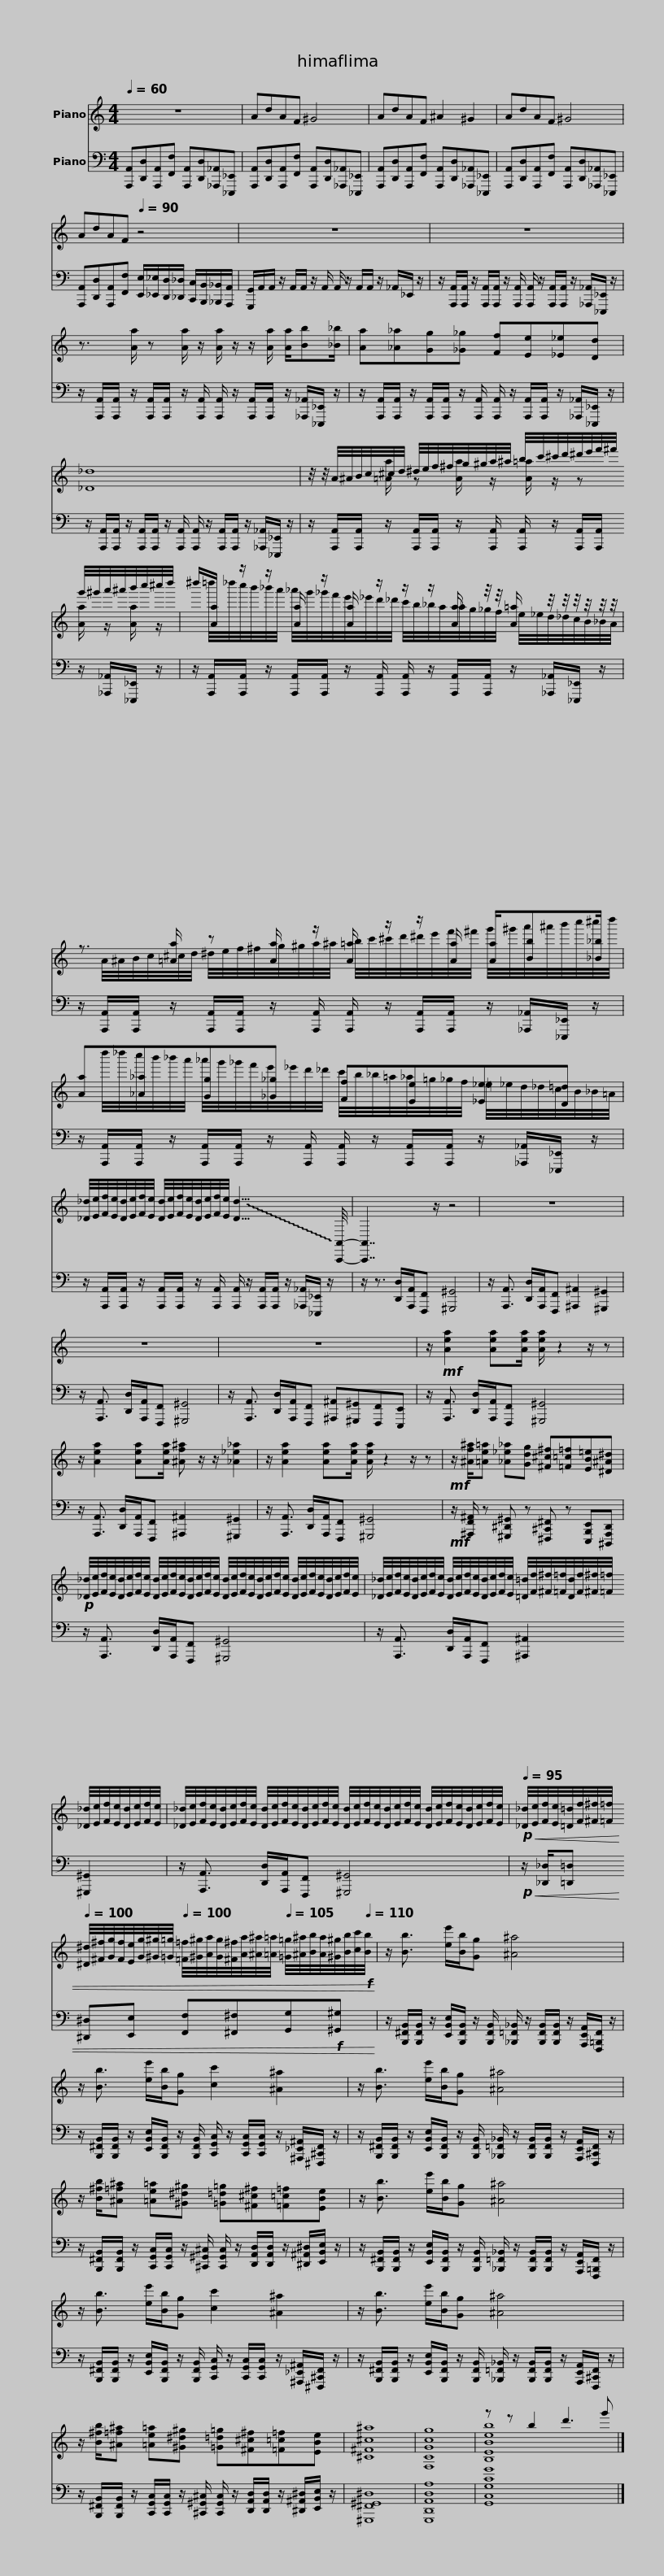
X:1
%%score ( 1 2 ) 3
L:1/8
Q:1/4=60
M:4/4
I:linebreak $
K:C
V:1 treble
V:2 treble
V:3 bass
V:1
 z8 | AdAF ^G4 | AdAF ^A2 ^G2 |$ AdAF ^G4 | AdAF[Q:1/4=90] z4 |$ %5
 z8 | z8 |$ z3/2 [Aa]/ z [Aa]/ z/ [Aa]/ z/ z/ [Aa]/ [Aa]/[Bb][_B_b]/ | [Aa][_A_a][Gg][_G_g] [Ff][Ee][_E_e][Dd] |$ [_D_d]8 |$ %10
 z/4 z/4 A/4^A/4B/4c/4^c/4d/4 ^d/4e/4f/4^f/4g/4^g/4a/4^a/4 b/4c'/4^c'/4d'/4^d'/4e'/4f'/4^f'/4 g'/4^g'/4a'/4^a'/4b'/4c''/4^c''/4d''/4 |$ ^d''/[Aa]/ z/ z/ [Aa]/ z/ [Aa]/ z/ z/ z/ [Aa]/ z/4 z/4 [A=a]/ z/4 z/4 z/4 z/4 z/4 z/4 |$ z3/2 [=Aa]/ z [Aa]/ z/ [A=a]/ z/ z/ [Aa]/ [Aa]/[Bb][_B_b]/ |$ [Aa][_A_a][Gg][_G_g] [Ff][Ee][_E_e][D=d] |$ [_D_d]/4[Ee]/4[Ff]/4[Ee]/4[Dd]/4[Ee]/4[Ff]/4[Ee]/4 [Dd]/4[Ee]/4[Ff]/4[Ee]/4[Dd]/4[Ee]/4[Ff]/4[Ee]/4 !-(!!~(![Dd]15/4 !-)!!~)![A,,,A,,]/4- | %15
 [A,,,A,,]7/2 z/ z4 |$ z8 | z8 | z8 | z/!mf! [Aea]2 [Aea][Aea]/ [Aea]/ z2 z/ z |$ %20
 z/ [Aea]2 [Aea][Aea]/ [^Af^a] z/ z/ [_A_e_a]2 | z/ [Aea]2 [Aea][Aea]/ [Aea]/ z2 z/ z |!mf! z/ [^Af^a]/[=Ae=a] [_A_e_a][Gdg] [^F^c^f][=F=c=f][EB=e][^D^A^d] |$!p! [_D_d]/4[Ee]/4[Ff]/4[Ee]/4[Dd]/4[Ee]/4[Ff]/4[Ee]/4 [Dd]/4[Ee]/4[Ff]/4[Ee]/4[Dd]/4[Ee]/4[Ff]/4[Ee]/4 [Dd]/4[Ee]/4[Ff]/4[Ee]/4[Dd]/4[Ee]/4[Ff]/4[Ee]/4 [Dd]/4[Ee]/4[Ff]/4[Ee]/4[Dd]/4[Ee]/4[Ff]/4[Ee]/4 |$ [_D_d]/4[Ee]/4[Ff]/4[Ee]/4[Dd]/4[Ee]/4[Ff]/4[Ee]/4 [Dd]/4[Ee]/4[Ff]/4[Ee]/4[Dd]/4[Ee]/4[Ff]/4[Ee]/4 [=D=d]/4[Ff]/4[^F^f]/4[=F=f]/4[Dd]/4[Ff]/4[^F^f]/4[=F=f]/4 [_D_d]/4[Ee]/4[Ff]/4[Ee]/4[Dd]/4[Ee]/4[Ff]/4[Ee]/4 |$ %25
 [_D_d]/4[Ee]/4[Ff]/4[Ee]/4[Dd]/4[Ee]/4[Ff]/4[Ee]/4 [Dd]/4[Ee]/4[Ff]/4[Ee]/4[Dd]/4[Ee]/4[Ff]/4[Ee]/4 [Dd]/4[Ee]/4[Ff]/4[Ee]/4[Dd]/4[Ee]/4[Ff]/4[Ee]/4 [Dd]/4[Ee]/4[Ff]/4[Ee]/4[Dd]/4[Ee]/4[Ff]/4[Ee]/4 |$!p![Q:1/4=95]!<(! [_D_d]/4[Ee]/4[Ff]/4[Ee]/4[=D=d]/4[Ff]/4[^F^f]/4[=F=f]/4[Q:1/4=100] [^D^d]/4[^F^f]/4[Gg]/4[Ff]/4[Ee]/4[Gg]/4[^G^g]/4[=G=g]/4[Q:1/4=100] [=F=f]/4[^G^g]/4[Aa]/4[Gg]/4[^F^f]/4[Aa]/4[^A^a]/4[=A=a]/4[Q:1/4=105] [=G=g]/4[^A^a]/4[Bb]/4[Aa]/4[^G^g]/4[Bb]/4[cc']/4!f![Q:1/4=110][Bb]/4!<)! |$ z/ [Bb]3/2 [ee']/[Bb]/[Gg] [^A^a]4 | z/ [Bb]3/2 [ee']/[Bb]/[Gg] [cc']2 [^A^a]2 |$ z/ [Bb]3/2 [ee']/[Bb]/[Gg] [^A^a]4 | %30
 z/ [B^fb]/[^A=f^a] [=Ae=a][^G^d^g] [=G=d=g][^F^c^f][=F=c=f][EBe] |$ z/ [Bb]3/2 [ee']/[Bb]/[Gg] [^A^a]4 | z/ [Bb]3/2 [ee']/[Bb]/[Gg] [cc']2 [^A^a]2 |$ z/ [Bb]3/2 [ee']/[Bb]/[Gg] [^A^a]4 | z/ [B^fb]/[^A=f^a] [=Ae=a][^G^d^g] [=G=d=g][^F^c^f][=F=c=f][EBe] |$ %35
 [^C^F^c^a]8 | [F,CGcg]8 | z z b2 d'3 g' |] %38
V:2
 x8 | x8 | x8 |$ x8 | x8 |$ %5
 x8 | x8 |$ x8 | x8 |$ x8 |$ %10
 x3/2 [=Aa]/ z [Aa]/ z/ [A=a]/ z/ z [Aa]/ z/ [Aa]/ z/ |$ x/ =d''/4_d''/4c''/4b'/4_b'/4a'/4 _a'/4g'/4_g'/4f'/4e'/4_e'/4d'/4_d'/4 c'/4b/4_b/4a/4_a/4g/4_g/4f/4 e/4_e/4d/4_d/4c/4B/4_B/4A/4 |$ x/ A/4^A/4B/4c/4^c/4d/4 ^d/4e/4f/4^f/4g/4^g/4a/4^a/4 b/4c'/4^c'/4d'/4^d'/4e'/4f'/4^f'/4 g'/4^g'/4a'/4^a'/4b'/4c''/4^c''/4d''/4 |$ x/ d''/4_d''/4c''/4b'/4_b'/4a'/4 _a'/4g'/4_g'/4f'/4e'/4_e'/4d'/4_d'/4 c'/4b/4_b/4=a/4_a/4=g/4_g/4f/4 =e/4_e/4d/4_d/4c/4B/4_B/4=A/4 |$ x8 | %15
 x8 |$ x8 | x8 | x8 | x8 |$ %20
 x8 | x8 | x8 |$ x8 |$ x8 |$ %25
 x8 |$ x8 |$ x8 | x8 |$ x8 | %30
 x8 |$ x8 | x8 |$ x8 | x8 |$ %35
 x8 | x8 | [B,EBeb]8 |] %38
V:3
 [A,,,A,,][D,,D,][A,,,A,,][F,,F,] [A,,,A,,][D,,D,][_A,,,_A,,][_E,,,_E,,] | [A,,,A,,][D,,D,][A,,,A,,][F,,F,] [A,,,A,,][D,,D,][_A,,,_A,,][_E,,,_E,,] | [A,,,A,,][D,,D,][A,,,A,,][F,,F,] [A,,,A,,][D,,D,][_A,,,_A,,][_E,,,_E,,] |$ [A,,,A,,][D,,D,][A,,,A,,][F,,F,] [A,,,A,,][D,,D,][_A,,,_A,,][_E,,,_E,,] | [A,,,A,,][D,,D,][A,,,A,,][F,,F,] [E,,E,]/[_E,,_E,]/[D,,D,]/[_D,,_D,]/ [C,,C,]/[B,,,B,,]/[_B,,,_B,,]/[A,,,A,,]/ |$ %5
 [G,,,G,,]/A,,/A,,/ z/ A,,/A,,/ z/ A,,/ A,,/ z/ A,,/A,,/ z/ _A,,/_E,,/ z/ | z/ [A,,,A,,]/[A,,,A,,]/ z/ [A,,,A,,]/[A,,,A,,]/ z/ [A,,,A,,]/ [A,,,A,,]/ z/ [A,,,A,,]/[A,,,A,,]/ z/ [_A,,,_A,,]/[_E,,,_E,,]/ z/ |$ z/ [A,,,A,,]/[A,,,A,,]/ z/ [A,,,A,,]/[A,,,A,,]/ z/ [A,,,A,,]/ [A,,,A,,]/ z/ [A,,,A,,]/[A,,,A,,]/ z/ [_A,,,_A,,]/[_E,,,_E,,]/ z/ | z/ [A,,,A,,]/[A,,,A,,]/ z/ [A,,,A,,]/[A,,,A,,]/ z/ [A,,,A,,]/ [A,,,A,,]/ z/ [A,,,A,,]/[A,,,A,,]/ z/ [_A,,,_A,,]/[_E,,,_E,,]/ z/ |$ z/ [A,,,A,,]/[A,,,A,,]/ z/ [A,,,A,,]/[A,,,A,,]/ z/ [A,,,A,,]/ [A,,,A,,]/ z/ [A,,,A,,]/[A,,,A,,]/ z/ [_A,,,_A,,]/[_E,,,_E,,]/ z/ |$ %10
 z/ [A,,,A,,]/[A,,,A,,]/ z/ [A,,,A,,]/[A,,,A,,]/ z/ [A,,,A,,]/ [A,,,A,,]/ z/ [A,,,A,,]/[A,,,A,,]/ z/ [_A,,,_A,,]/[_E,,,_E,,]/ z/ |$ z/ [A,,,A,,]/[A,,,A,,]/ z/ [A,,,A,,]/[A,,,A,,]/ z/ [A,,,A,,]/ [A,,,A,,]/ z/ [A,,,A,,]/[A,,,A,,]/ z/ [_A,,,_A,,]/[_E,,,_E,,]/ z/ |$ z/ [A,,,A,,]/[A,,,A,,]/ z/ [A,,,A,,]/[A,,,A,,]/ z/ [A,,,A,,]/ [A,,,A,,]/ z/ [A,,,A,,]/[A,,,A,,]/ z/ [_A,,,_A,,]/[_E,,,_E,,]/ z/ |$ z/ [A,,,A,,]/[A,,,A,,]/ z/ [A,,,A,,]/[A,,,A,,]/ z/ [A,,,A,,]/ [A,,,A,,]/ z/ [A,,,A,,]/[A,,,A,,]/ z/ [_A,,,_A,,]/[_E,,,_E,,]/ z/ |$ z/ [A,,,A,,]/[A,,,A,,]/ z/ [A,,,A,,]/[A,,,A,,]/ z/ [A,,,A,,]/ [A,,,A,,]/ z/ [A,,,A,,]/[A,,,A,,]/ z/ [_A,,,_A,,]/[_E,,,_E,,]/ z/ | %15
 z/ z3/2 [D,,D,]/[A,,,A,,]/[F,,,F,,] [^G,,,^G,,]4 |$ z/ [A,,,A,,]3/2 [D,,D,]/[A,,,A,,]/[F,,,F,,] [^A,,,^A,,]2 [^G,,,^G,,]2 | z/ [A,,,A,,]3/2 [D,,D,]/[A,,,A,,]/[F,,,F,,] [^G,,,^G,,]4 | z/ [A,,,A,,]3/2 [D,,D,]/[A,,,A,,]/[F,,,F,,] [^A,,,^A,,][^G,,,^G,,][F,,,F,,][E,,,E,,] | z/ [A,,,A,,]3/2 [D,,D,]/[A,,,A,,]/[F,,,F,,] [^G,,,^G,,]4 |$ %20
 z/ [A,,,A,,]3/2 [D,,D,]/[A,,,A,,]/[F,,,F,,] [^A,,,^A,,]2 [^G,,,^G,,]2 | z/ [A,,,A,,]3/2 [D,,D,]/[A,,,A,,]/[F,,,F,,] [^G,,,^G,,]4 |!mf! z/ [^A,,,F,,^A,,]/ z [^G,,,^D,,^G,,] z [^F,,,^C,,^F,,] z [E,,,B,,,E,,][^D,,,A,,,D,,] |$ z/ [A,,,A,,]3/2 [D,,D,]/[A,,,A,,]/[F,,,F,,] [^G,,,^G,,]4 |$ z/ [A,,,A,,]3/2 [D,,D,]/[A,,,A,,]/[F,,,F,,] [^A,,,^A,,]2 [^G,,,^G,,]2 |$ %25
 z/ [A,,,A,,]3/2 [D,,D,]/[A,,,A,,]/[F,,,F,,] [^G,,,^G,,]4 |$!p!!<(! z/ [_D,,_D,]/[=D,,=D,] [^D,,^D,][E,,E,] [F,,F,][^F,,^F,][G,,G,]!f![^G,,^G,]!<)! |$ z/ [B,,,^F,,B,,]/[B,,,F,,B,,]/ z/ [E,,B,,E,]/[B,,,F,,B,,]/ z/ [B,,,F,,B,,]/ [_B,,,=F,,_B,,]/ z/ [B,,,F,,B,,]/[B,,,F,,B,,]/ z/ [A,,,E,,A,,]/[F,,,=B,,,F,,]/ z/ | z/ [B,,,^F,,B,,]/[B,,,F,,B,,]/ z/ [E,,B,,E,]/[B,,,F,,B,,]/ z/ [B,,,F,,B,,]/ [C,,G,,C,]/ z/ [C,,G,,C,]/[C,,G,,C,]/ z/ [^A,,,_E,,^A,,]/[^F,,,^C,,F,,]/ z/ |$ z/ [B,,,^F,,B,,]/[B,,,F,,B,,]/ z/ [E,,B,,E,]/[B,,,F,,B,,]/ z/ [B,,,F,,B,,]/ [_B,,,=F,,_B,,]/ z/ [B,,,F,,B,,]/[B,,,F,,B,,]/ z/ [A,,,E,,A,,]/[F,,,^C,,F,,]/ z/ | %30
 z/ [B,,,^F,,B,,]/[B,,,F,,B,,]/ z/ [C,,G,,C,]/[C,,G,,C,]/ z/ [^C,,^G,,^C,]/ [C,,G,,C,]/ z/ [D,,A,,D,]/[D,,A,,D,]/ z/ [^D,,^A,,^D,]/[E,,B,,E,]/ z/ |$ z/ [B,,,^F,,B,,]/[B,,,F,,B,,]/ z/ [E,,B,,E,]/[B,,,F,,B,,]/ z/ [B,,,F,,B,,]/ [_B,,,=F,,_B,,]/ z/ [B,,,F,,B,,]/[B,,,F,,B,,]/ z/ [A,,,E,,A,,]/[F,,,=B,,,F,,]/ z/ | z/ [B,,,^F,,B,,]/[B,,,F,,B,,]/ z/ [E,,B,,E,]/[B,,,F,,B,,]/ z/ [B,,,F,,B,,]/ [C,,G,,C,]/ z/ [C,,G,,C,]/[C,,G,,C,]/ z/ [^A,,,_E,,^A,,]/[^F,,,^C,,F,,]/ z/ |$ z/ [B,,,^F,,B,,]/[B,,,F,,B,,]/ z/ [E,,B,,E,]/[B,,,F,,B,,]/ z/ [B,,,F,,B,,]/ [_B,,,=F,,_B,,]/ z/ [B,,,F,,B,,]/[B,,,F,,B,,]/ z/ [A,,,E,,A,,]/[F,,,^C,,F,,]/ z/ | z/ [B,,,^F,,B,,]/[B,,,F,,B,,]/ z/ [C,,G,,C,]/[C,,G,,C,]/ z/ [^C,,^G,,^C,]/ [C,,G,,C,]/ z/ [D,,A,,D,]/[D,,A,,D,]/ z/ [^D,,^A,,^D,]/[E,,B,,E,]/ z/ |$ %35
 [^G,,,^F,,^G,,^D,]8 | [G,,,D,,A,,D,A,]8 | [G,,C,G,CG]8 |] %38
